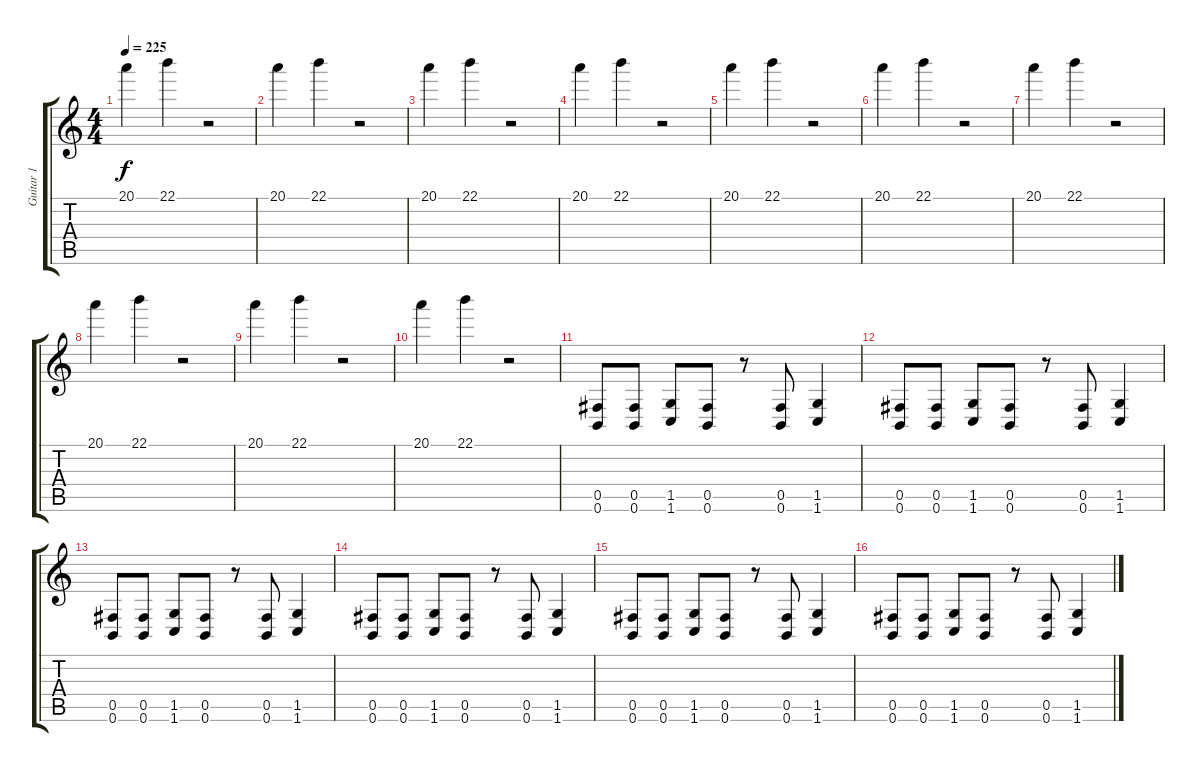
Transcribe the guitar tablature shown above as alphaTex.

\track ("Guitar 1" "Guitar 1") {instrument overdrivenguitar}
\staff {score tabs}
\tuning (Db4 Ab3 E3 B2 Gb2 B1) {hide}
\ts (4 4)
\tempo 225
\clef g2
\ks c
20.1.4{dy f} 22.1.4 r.2 |
20.1.4 22.1.4 r.2 |
20.1.4 22.1.4 r.2 |
20.1.4 22.1.4 r.2 |
20.1.4 22.1.4 r.2 |
20.1.4 22.1.4 r.2 |
20.1.4 22.1.4 r.2 |
20.1.4 22.1.4 r.2 |
20.1.4 22.1.4 r.2 |
20.1.4 22.1.4 r.2 |
(0.5 0.6).8 (0.5 0.6).8 (1.5 1.6).8 (0.5 0.6).8 r.8 (0.5 0.6).8 (1.5 1.6).4 |
(0.5 0.6).8 (0.5 0.6).8 (1.5 1.6).8 (0.5 0.6).8 r.8 (0.5 0.6).8 (1.5 1.6).4 |
(0.5 0.6).8 (0.5 0.6).8 (1.5 1.6).8 (0.5 0.6).8 r.8 (0.5 0.6).8 (1.5 1.6).4 |
(0.5 0.6).8 (0.5 0.6).8 (1.5 1.6).8 (0.5 0.6).8 r.8 (0.5 0.6).8 (1.5 1.6).4 |
(0.5 0.6).8 (0.5 0.6).8 (1.5 1.6).8 (0.5 0.6).8 r.8 (0.5 0.6).8 (1.5 1.6).4 |
(0.5 0.6).8 (0.5 0.6).8 (1.5 1.6).8 (0.5 0.6).8 r.8 (0.5 0.6).8 (1.5 1.6).4
